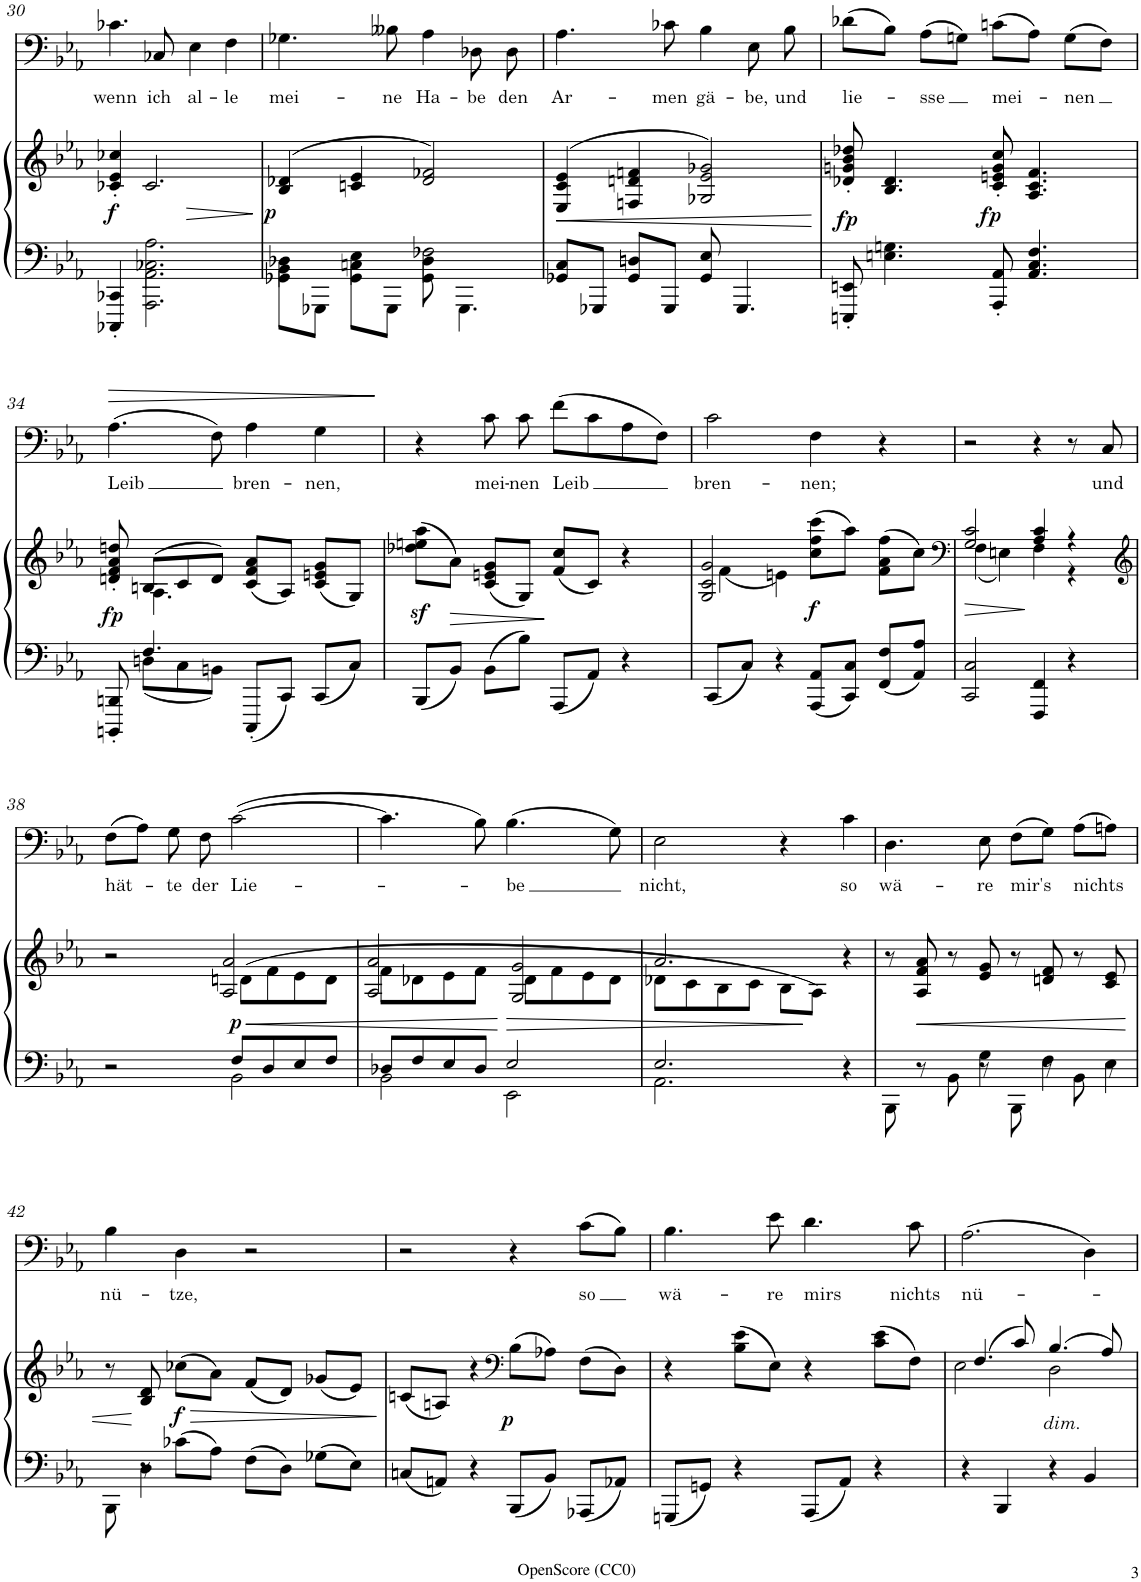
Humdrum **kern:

**kern	**kern	**dynam	**kern	**text	**dynam
*part2	*part2	*part2	*part1	*part1	*part1
*staff3	*staff2	*staff2/3	*staff1	*staff1	*staff1
*I"Pianoforte	*	*	*I"Singstimme Voice	*	*
*I'Pno	*	*	*	*	*
!!LO:PB:g=z
*clefF4	*clefG2	*	*clefF4	*	*
*k[b-e-a-]	*k[b-e-a-]	*	*k[b-e-a-]	*	*
*M4/4	*M4/4	*	*M4/4	*	*
*met(c)	*met(c)	*	*met(c)	*	*
=30	=30	=30	=30	=30	=30
*^	*	*	*	*	*
!	!	!	!LO:HP:b	!	!LO:LY:b	!
!	!	!	!LO:DY:n=1:b	!	!	!
4ryy	4CCC-X/' 4CC-X/'	4c-X/' 4e-/' 4cc-X/'	> f	4.c-X\	wenn	.
2.C-X\ 2.A-\	2.AAA-\ 2.AA-\	2.c-/	.	.	.	.
!	!	!	!	!	!LO:LY:b	!
.	.	.	.	8C-X/	ich	.
!	!	!	!	!	!LO:LY:b	!
.	.	.	.	4E-\	al-	.
!	!	!	!	!	!LO:LY:b	!
.	.	.	.	4F\	-le	.
*v	*v	*	*	*	*	*
.	.	]	.	.	.
=31	=31	=31	=31	=31	=31
*^	*	*	*	*	*
!	!	!	!LO:DY:b	!	!LO:LY:b	!
4D-X\	8GG-X\ 8BB-\L	(>4B-/ 4d-X/	p	4.G-X\	mei-	.
.	8GGG-X\J	.	.	.	.	.
4E-\	8GG-\ 8Cn\L	4cn/ 4e-/	.	.	.	.
!	!	!	!	!	!LO:LY:b	!
.	8GGG-\J	.	.	8B--X\	-ne	.
!	!	!	!	!	!LO:LY:b	!
2F-X\	8GG-\ 8D-\	2d-/ 2f-X/)	.	4A-\	Ha-	.
.	4.GGG-\	.	.	.	.	.
!	!	!	!	!	!LO:LY:b	!
.	.	.	.	8D-X\	-be	.
!	!	!	!	!	!LO:LY:b	!
.	.	.	.	8D-\	den	.
*v	*v	*	*	*	*	*
=32	=32	=32	=32	=32	=32
!	!	!LO:HP:b	!	!LO:LY:b	!
8GG-X/ 8C/L	(>4E-/ 4c/ 4e-/	<	4.A-\	Ar-	.
8GGG-X/J	.	.	.	.	.
8GG-/ 8Dn/L	4Fn/ 4dn/ 4fn/	.	.	.	.
!	!	!	!	!LO:LY:b	!
8GGG-/J	.	.	8c-X\	-men	.
!	!	!	!	!LO:LY:b	!
8GG-/ 8E-/	2G-X/ 2e-/ 2g-X/)	.	4B-\	gä-	.
4.GGG-/	.	.	.	.	.
!	!	!	!	!LO:LY:b	!
.	.	.	8E-\	-be,	.
!	!	!	!	!LO:LY:b	!
.	.	.	8B-\	und	.
.	.	[	.	.	.
=33	=33	=33	=33	=33	=33
!	!	!LO:DY:b	!	!LO:LY:b	!
8EEEn/' 8EEn/'	8d-X/' 8gn/' 8b-/' 8dd-X/'	fp	(8d-X\L	lie-	.
4.En\ 4.Gn\	4.B-/ 4.d-/	.	8B-\J)	.	.
!	!	!	!	!LO:LY:b	!
.	.	.	(8A-\L	-sse	.
.	.	.	8Gn\J)	.	.
!	!	!LO:DY:b	!	!LO:LY:b	!
8AAA-/' 8AA-/'	8c/' 8en/' 8g/' 8cc/'	fp	(8cn\L	mei-	.
4.AA-/ 4.C/ 4.F/	4.A-/ 4.c/ 4.f/	.	8A-\J)	.	.
!	!	!	!	!LO:LY:b	!
.	.	.	(8G\L	-nen	.
.	.	.	8F\J)	.	.
!!LO:LB:g=z
=34	=34	=34	=34	=34	=34
*^	*^	*	*	*	*
!	!	!	!	!LO:DY:b	!	!LO:LY:b	!LO:HP:b
8BBBBn/' 8BBBn/'	8ryy	8dn/' 8f/' 8a-/' 8ddn/'	8ryy	fp	(4.A-\	Leib	>
4.F/	8Dn\L	(8Bn/L	4.A-\	.	.	.	.
.	8C\	8c/	.	.	.	.	.
.	8BBn\J	8d/J)	.	.	8F\)	.	.
!	!	!	!	!	!	!LO:LY:b	!
8CCC'/L	2ryy	(8c/ 8f/ 8a-/L	2ryy	.	4A-\	bren-	.
8CC/J	.	8A-/J)	.	.	.	.	.
!	!	!	!	!	!	!LO:LY:b	!
8CC/L	.	(8c/ 8en/ 8g/L	.	.	4G\	-nen,	.
8C/J	.	8G/J)	.	.	.	.	.
*v	*v	*	*	*	*	*	*
*	*v	*v	*	*	*	*
.	.	.	.	.	]
=35	=35	=35	=35	=35	=35
8BBB-/L	(8dd-X\z< 8een\z< 8aa-\z<L	.	4r	.	.
!	!	!LO:HP:b	!	!	!
8BB-/J	8a-\J)	>	.	.	.
!	!	!	!	!LO:LY:b	!
8BB-\L	(8c/ 8en/ 8g/L	.	8c\	mei-	.
!	!	!	!	!LO:LY:b	!
8B-\J	8G/J)	.	8c\	-nen	.
!	!	!	!	!LO:LY:b	!
8AAA-/L	(8f/ 8cc/L	]	(8f\L	Leib	.
8AA-/J	8c/J)	.	8c\	.	.
4r	4r	.	8A-\	.	.
.	.	.	8F\J)	.	.
=36	=36	=36	=36	=36	=36
*	*^	*	*	*	*
!	!	!	!	!	!LO:LY:b	!
8CC/L	2G/ 2c/ 2g/	(4f\	.	2c\	bren-	.
8C/J	.	.	.	.	.	.
4r	.	4en\)	.	.	.	.
!	!	!	!LO:DY:b	!	!LO:LY:b	!
8AAA-/ 8AA-/L	(8cc\ 8ff\ 8ccc\L	2ryy	f	4F\	-nen;	.
8CC/ 8C/J	8aa-\J)	.	.	.	.	.
8FF/ 8F/L	(8f\ 8a-\ 8ff\L	.	.	4r	.	.
8AA-/ 8A-/J	8cc\J)	.	.	.	.	.
=37	=37	=37	=37	=37	=37	=37
*	*clefF4	*	*	*	*	*
!	!	!	!LO:HP:b	!	!	!
2CC/ 2C/	2G/ 2c/	(4F\	>	2r	.	.
.	.	4En\)	.	.	.	.
4FFF/ 4FF/	4A-/ 4c/	4F\	]	4r	.	.
4r	4r	4r	.	8r	.	.
!	!	!	!	!	!LO:LY:b	!
.	.	.	.	8C/	und	.
!!LO:LB:g=z
=38	=38	=38	=38	=38	=38	=38
*	*clefG2	*	*	*	*	*
*^	*	*	*	*	*	*
!	!	!	!	!	!	!LO:LY:b	!
2r	2ryy	2r	2ryy	.	(8F\L	hät-	.
.	.	.	.	.	8A-\J)	.	.
!	!	!	!	!	!	!LO:LY:b	!
.	.	.	.	.	8G\	-te	.
!	!	!	!	!	!	!LO:LY:b	!
.	.	.	.	.	8F\	der	.
!	!	!	!	!LO:HP:b	!	!LO:LY:b	!
!	!	!	!	!LO:DY:n=1:b	!	!	!
8F/L	2BB-\	2A-/ 2a-/	(>8dn\L	< p	([2c\	Lie-	.
8D/	.	.	8f\	.	.	.	.
8E-/	.	.	8e-\	.	.	.	.
8F/J	.	.	8d\J	.	.	.	.
=39	=39	=39	=39	=39	=39	=39	=39
8D-X/L	2BB-\	2A-/ 2a-/	8f\L	.	4.c\]	.	.
8F/	.	.	8d-X\	.	.	.	.
8E-/	.	.	8e-\	.	.	.	.
8D-/J	.	.	8f\J	.	8B-\)	.	.
!	!	!	!	!LO:HP:n=1:b	!	!LO:LY:b	!
2E-/	2EE-\	2G/ 2g/	8d-\L	[ >	(4.B-\	-be	.
.	.	.	8f\	.	.	.	.
.	.	.	8e-\	.	.	.	.
.	.	.	8d-\J	.	8G\)	.	.
=40	=40	=40	=40	=40	=40	=40	=40
!	!	!	!	!	!	!LO:LY:b	!
2.E-/	2.AA-\	2.a-/	8d-X\L	.	2E-\	nicht,	.
.	.	.	8c\	.	.	.	.
.	.	.	8B-\	.	.	.	.
.	.	.	8c\J	.	.	.	.
.	.	.	8B-\L	.	4r	.	.
.	.	.	8A-\J)	]	.	.	.
!	!	!	!	!	!	!LO:LY:b	!
4r	4ryy	4r	4ryy	.	4c\	so	.
=41	=41	=41	=41	=41	=41	=41	=41
!	!	!	!	!	!	!LO:LY:b	!
*	*	*v	*v	*	*	*	*
4.ryy	8BBB-\	8r	.	4.D\	wä-	.
!	!	!	!LO:HP:b	!	!	!
.	8r	8A-/ 8f/ 8a-/	<	.	.	.
.	8BB-\	8r	.	.	.	.
!	!	!	!	!	!LO:LY:b	!
8G\	8r	8e-/ 8g/	.	8E-\	-re	.
!	!	!	!	!	!LO:LY:b	!
8ryy	8BBB-\	8r	.	(8F\L	mir's	.
8F\	8r	8dn/ 8f/	.	8G\J)	.	.
!	!	!	!	!	!LO:LY:b	!
8ryy	8BB-\	8r	.	(8A-\L	nichts	.
8E-\	8r	8c/ 8e-/	.	8An\J)	.	.
!!LO:LB:g=z
=42	=42	=42	=42	=42	=42	=42
!	!	!	!	!	!LO:LY:b	!
8ryy	8BBB-\	8r	.	4B-\	nü-	.
8D\	8r	8B-/ 8d/	[	.	.	.
!	!	!	!LO:HP:b	!	!LO:LY:b	!
!	!	!	!LO:DY:n=1:b	!	!	!
2.ryy	8c-X\L	(8cc-X\L	> f	4D\	-tze,	.
.	8A-\J	8a-\J)	.	.	.	.
.	8F\L	(8f/L	.	2r	.	.
.	8D\J	8d/J)	.	.	.	.
.	8G-X\L	(8g-X/L	.	.	.	.
.	8E-\J	8e-/J)	.	.	.	.
*v	*v	*	*	*	*	*
.	.	]	.	.	.
=43	=43	=43	=43	=43	=43
8Cn/L	(8cn/L	.	2r	.	.
8AAn/J	8An/J)	.	.	.	.
4r	4r	.	.	.	.
*	*clefF4	*	*	*	*
!	!	!LO:DY:b	!	!	!
8BBB-/L	(8B-\L	p	4r	.	.
8BB-/J	8A-X\J)	.	.	.	.
!	!	!	!	!LO:LY:b	!
8AAA-X/L	(8F\L	.	(8c\L	so	.
8AA-X/J	8D\J)	.	8B-\J)	.	.
=44	=44	=44	=44	=44	=44
!	!	!	!	!LO:LY:b	!
8GGGn/L	4r	.	4.B-\	wä-	.
8GGn/J	.	.	.	.	.
4r	(8B-\ 8e-\L	.	.	.	.
!	!	!	!	!LO:LY:b	!
.	8E-\J)	.	8e-\	-re	.
!	!	!	!	!LO:LY:b	!
8AAA-/L	4r	.	4.d\	mirs	.
8AA-/J	.	.	.	.	.
4r	(8c\ 8e-\L	.	.	.	.
!	!	!	!	!LO:LY:b	!
.	8F\J)	.	8c\	nichts	.
=45	=45	=45	=45	=45	=45
*	*^	*	*	*	*
!	!	!	!	!	!LO:LY:b	!
4r	(4.F/	2E-\	.	(2.A-\	nü-	.
4BBB-/	.	.	.	.	.	.
.	8c/)	.	.	.	.	.
!	!LO:TX:b:i:t=dim.	!	!	!	!	!
4r	(4.B-/	2D\	.	.	.	.
4BB-/	.	.	.	4D\)	.	.
.	8A-/)	.	.	.	.	.
*	*v	*v	*	*	*	*
=	=	=	=	=	=
*-	*-	*-	*-	*-	*-
